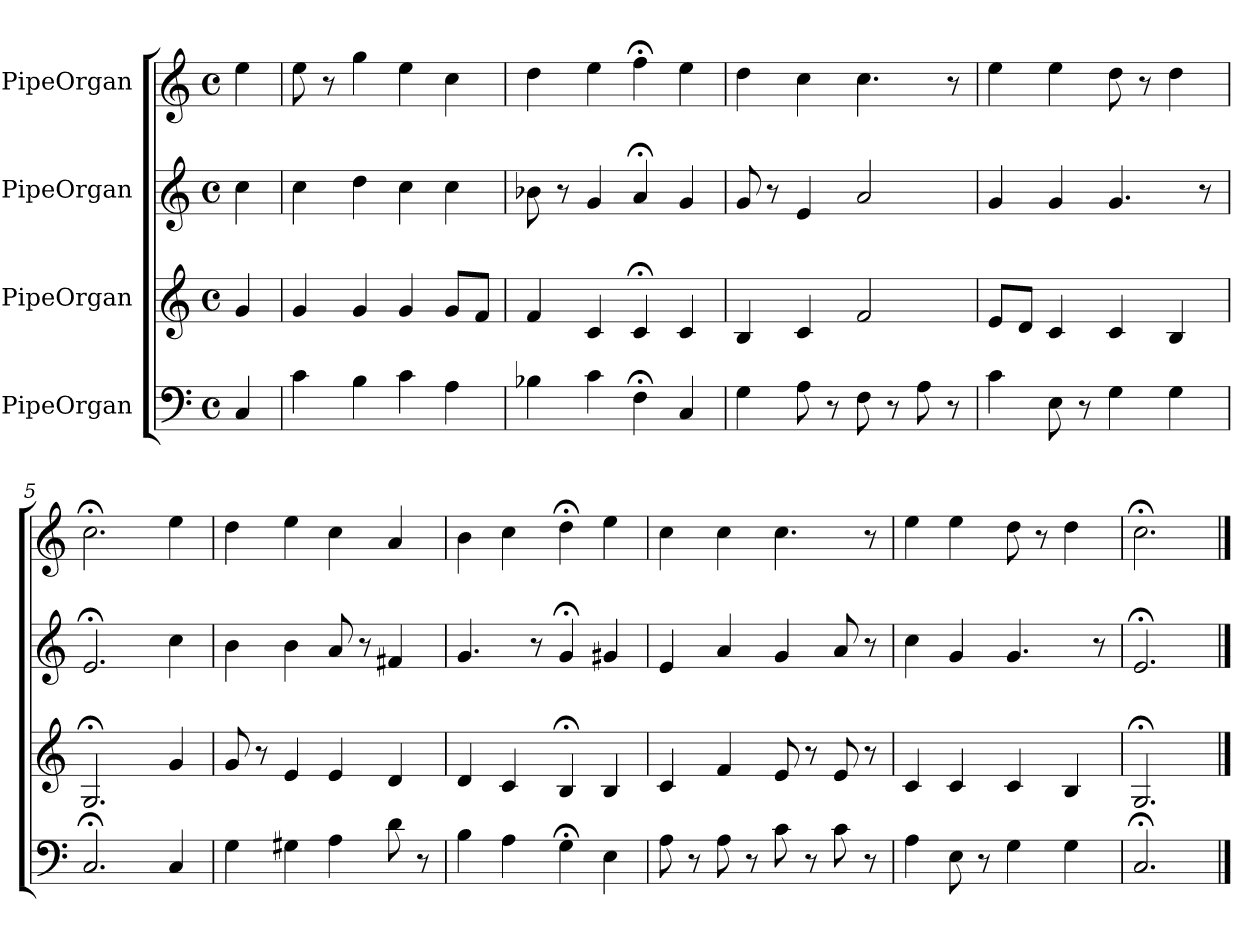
**kern	**kern	**kern	**kern
*part4	*part3	*part2	*part1
*staff4	*staff3	*staff2	*staff1
*I"PipeOrgan	*I"PipeOrgan	*I"PipeOrgan	*I"PipeOrgan
*k[]	*k[]	*k[]	*k[]
*C:	*C:	*C:	*C:
*M4/4	*M4/4	*M4/4	*M4/4
*met(c)	*met(c)	*met(c)	*met(c)
*MM60	*MM60	*MM60	*MM60
=	=	=	=
4C	4g	4cc	4ee
=1	=1	=1	=1
4c	4g	4cc	8ee
.	.	.	8r
4B	4g	4dd	4gg
4c	4g	4cc	4ee
4A	8gL	4cc	4cc
.	8fJ	.	.
=2	=2	=2	=2
4B-X	4f	8b-X	4dd
.	.	8r	.
4c	4c	4g	4ee
4F;<	4c;<	4a;<	4ff;<
4C	4c	4g	4ee
=3	=3	=3	=3
4G	4B	8g	4dd
.	.	8r	.
8A	4c	4e	4cc
8r	.	.	.
8F	2f	2a	4.cc
8r	.	.	.
8A	.	.	.
8r	.	.	8r
=4	=4	=4	=4
4c	8eL	4g	4ee
.	8dJ	.	.
8E	4c	4g	4ee
8r	.	.	.
4G	4c	4.g	8dd
.	.	.	8r
4G	4B	.	4dd
.	.	8r	.
=5	=5	=5	=5
2.C;<	2.G;<	2.e;<	2.cc;<
4C	4g	4cc	4ee
=6	=6	=6	=6
4G	8g	4b	4dd
.	8r	.	.
4G#X	4e	4b	4ee
4A	4e	8a	4cc
.	.	8r	.
8d	4d	4f#X	4a
8r	.	.	.
=7	=7	=7	=7
4B	4d	4.g	4b
4A	4c	.	4cc
.	.	8r	.
4G;<	4B;<	4g;<	4dd;<
4E	4B	4g#X	4ee
=8	=8	=8	=8
8A	4c	4e	4cc
8r	.	.	.
8A	4f	4a	4cc
8r	.	.	.
8c	8e	4g	4.cc
8r	8r	.	.
8c	8e	8a	.
8r	8r	8r	8r
=9	=9	=9	=9
4A	4c	4cc	4ee
8E	4c	4g	4ee
8r	.	.	.
4G	4c	4.g	8dd
.	.	.	8r
4G	4B	.	4dd
.	.	8r	.
=10	=10	=10	=10
2.C;<	2.G;<	2.e;<	2.cc;<
==	==	==	==
*-	*-	*-	*-
